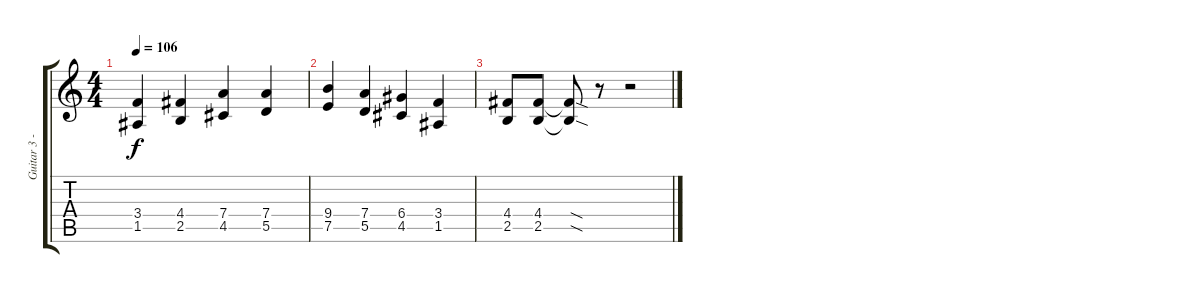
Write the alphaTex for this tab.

\track ("Guitar 3 - Fills and Rythm" "Guitar 3 -") {instrument distortionguitar}
\staff {score tabs}
\tuning (E4 B3 G3 D3 A2 E2) {hide}
\ts (4 4)
\tempo 106
\clef g2
\ks c
(3.4 1.5).4{dy f} (4.4 2.5).4 (7.4 4.5).4 (7.4 5.5).4 |
(9.4 7.5).4 (7.4 5.5).4 (6.4 4.5).4 (3.4 1.5).4 |
(4.4 2.5).8 (4.4 2.5).8 (4.4{sod t} 2.5{sod t}).8 r.8 r.2
